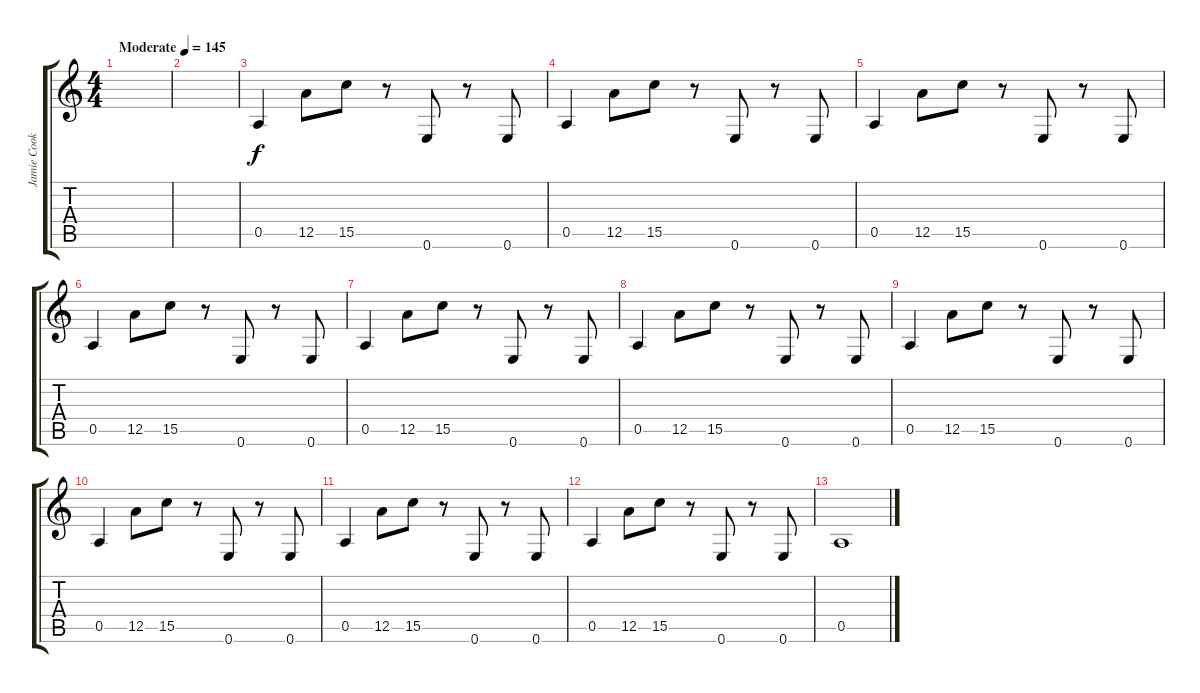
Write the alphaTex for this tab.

\track ("Jamie Cook" "Jamie Cook") {instrument distortionguitar}
\staff {score tabs}
\tuning (E4 B3 G3 D3 A2 E2) {hide}
\ts (4 4)
\tempo (145 "Moderate")
\clef g2
\ks c
|
|
0.5.4 12.5.8 15.5.8 r.8 0.6.8 r.8 0.6.8 |
0.5.4 12.5.8 15.5.8 r.8 0.6.8 r.8 0.6.8 |
0.5.4 12.5.8 15.5.8 r.8 0.6.8 r.8 0.6.8 |
0.5.4 12.5.8 15.5.8 r.8 0.6.8 r.8 0.6.8 |
0.5.4 12.5.8 15.5.8 r.8 0.6.8 r.8 0.6.8 |
0.5.4 12.5.8 15.5.8 r.8 0.6.8 r.8 0.6.8 |
0.5.4 12.5.8 15.5.8 r.8 0.6.8 r.8 0.6.8 |
0.5.4 12.5.8 15.5.8 r.8 0.6.8 r.8 0.6.8 |
0.5.4 12.5.8 15.5.8 r.8 0.6.8 r.8 0.6.8 |
0.5.4 12.5.8 15.5.8 r.8 0.6.8 r.8 0.6.8 |
0.5.1
